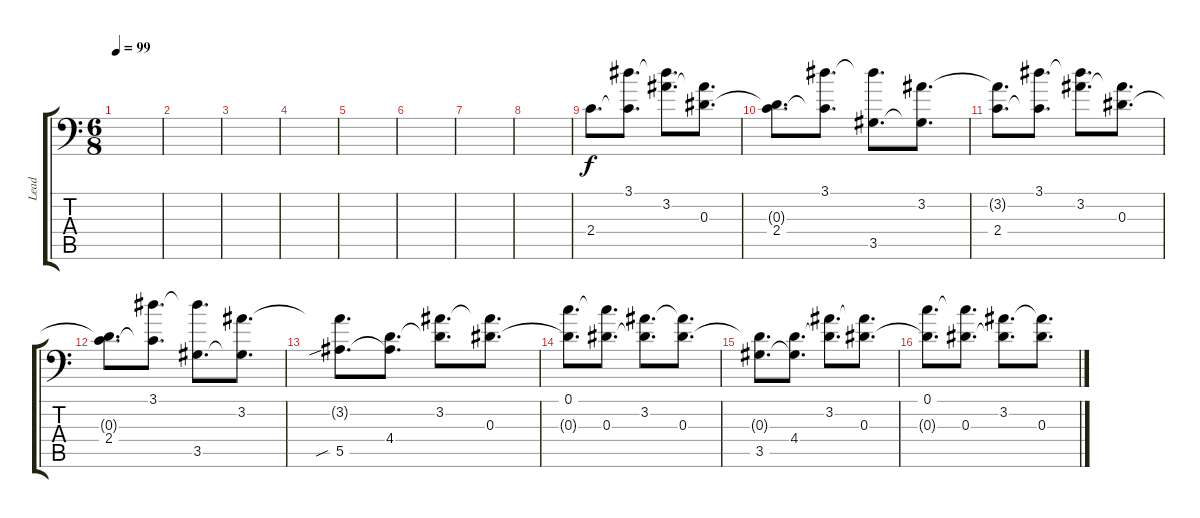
\track ("Lead" "Lead") {instrument distortionguitar}
\staff {score tabs}
\tuning (C4 G3 Eb3 Bb2 F2 Bb1) {hide}
\ts (6 8)
\tempo 99
\clef f4
\ks c
|
|
|
|
|
|
|
|
2.4.8{d volume 13} (3.1 2.4{t}).8{d} (3.1{t} 3.2).8{d} (3.2{t} 0.3).8{d} |
(0.3{t} 2.4).8{d} (3.1 2.4{t}).8{d} (3.1{t} 3.5).8{d} (3.2 3.5{t}).8{d} |
(3.2{t} 2.4).8{d} (3.1 2.4{t}).8{d} (3.1{t} 3.2).8{d} (3.2{t} 0.3).8{d} |
(0.3{t} 2.4).8{d} (3.1 2.4{t}).8{d} (3.1{t} 3.5).8{d} (3.2 3.5{t}).8{d} |
(3.2{t} 5.5{sib}).8{d} (4.4 5.5{t}).8{d} (3.2 4.4{t}).8{d} (3.2{t} 0.3).8{d} |
(0.1 0.3{t}).8{d} (0.1{t} 0.3).8{d} (3.2 0.3{t}).8{d} (3.2{t} 0.3).8{d} |
(0.3{t} 3.5).8{d} (4.4 3.5{t}).8{d} (3.2 4.4{t}).8{d} (3.2{t} 0.3).8{d} |
(0.1 0.3{t}).8{d} (0.1{t} 0.3).8{d} (3.2 0.3{t}).8{d} (3.2{t} 0.3).8{d}
